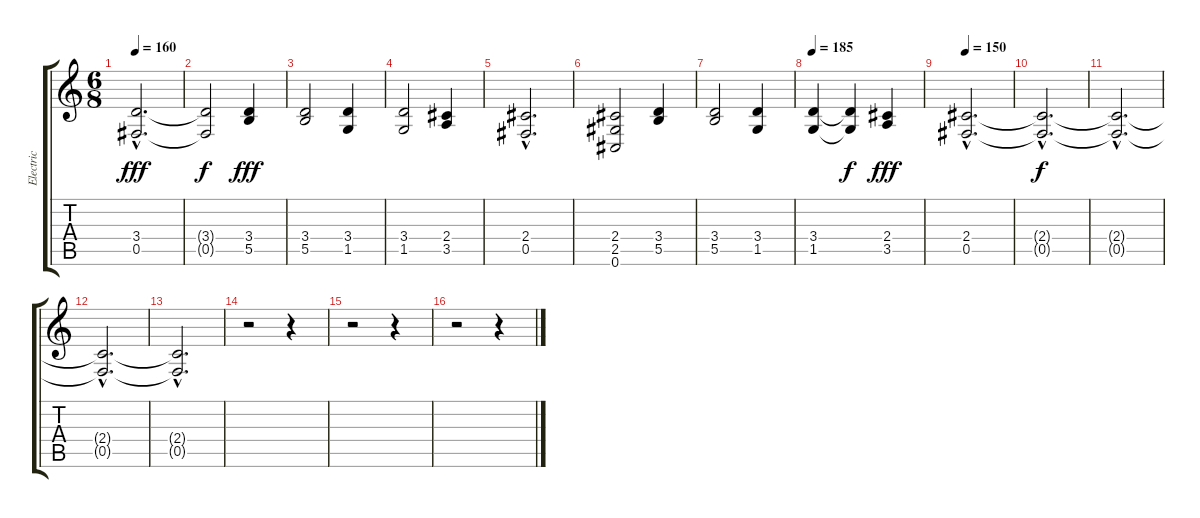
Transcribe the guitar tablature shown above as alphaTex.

\track ("Electric" "Electric") {instrument distortionguitar}
\staff {score tabs}
\tuning (Db4 Ab3 E3 B2 Gb2 Db2) {hide}
\ts (6 8)
\tempo 160
\clef g2
\ks c
(3.4{hac} 0.5{hac}).2{d dy fff} |
(3.4{t} 0.5{t}).2{dy f} (3.4 5.5).4{dy fff} |
(3.4 5.5).2 (3.4 1.5).4 |
(3.4 1.5).2 (2.4 3.5).4 |
(2.4{hac} 0.5{hac}).2{d} |
(2.4 2.5 0.6).2 (3.4 5.5).4 |
(3.4 5.5).2 (3.4 1.5).4 |
\tempo 185
(3.4 1.5).4 (3.4{t} 1.5{t}).4{dy f} (2.4 3.5).4{dy fff} |
\tempo 150
(2.4{hac} 0.5{hac}).2{d} |
(2.4{hac t} 0.5{hac t}).2{d dy f} |
(2.4{hac t} 0.5{hac t}).2{d} |
(2.4{hac t} 0.5{hac t}).2{d} |
(2.4{hac t} 0.5{hac t}).2{d} |
r.2 r.4 |
r.2 r.4 |
r.2 r.4
